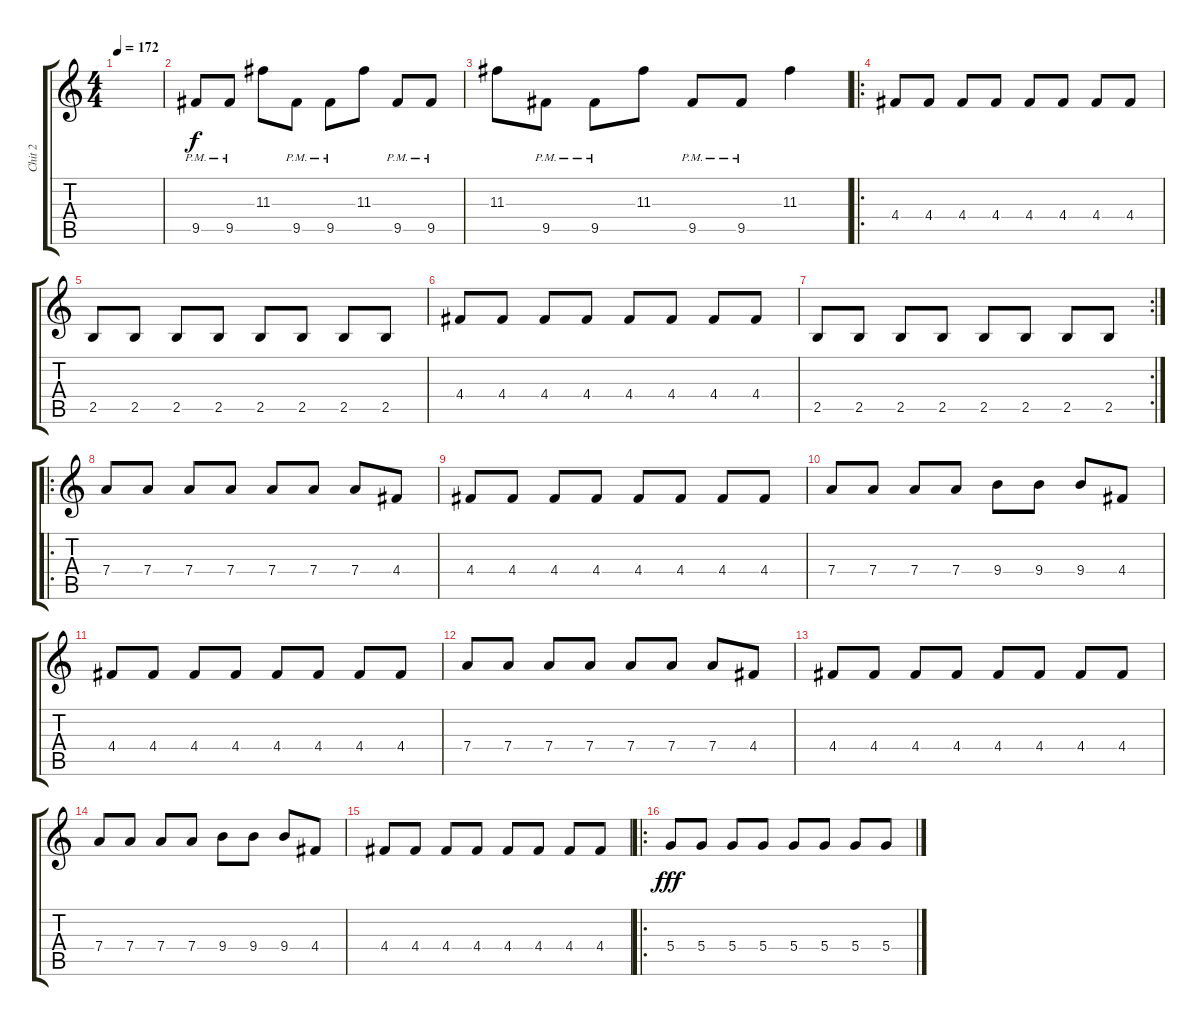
\track ("Chit 2" "Chit 2") {instrument distortionguitar}
\staff {score tabs}
\tuning (E4 B3 G3 D3 A2 E2) {hide}
\ts (4 4)
\tempo 172
\clef g2
\ks c
|
9.5{pm}.8 9.5{pm}.8 11.3.8 9.5{pm}.8 9.5{pm}.8 11.3.8 9.5{pm}.8 9.5{pm}.8 |
11.3.8 9.5{pm}.8 9.5{pm}.8 11.3.8 9.5{pm}.8 9.5{pm}.8 11.3.4 |
\ro
4.4.8 4.4.8 4.4.8 4.4.8 4.4.8 4.4.8 4.4.8 4.4.8 |
2.5.8 2.5.8 2.5.8 2.5.8 2.5.8 2.5.8 2.5.8 2.5.8 |
4.4.8 4.4.8 4.4.8 4.4.8 4.4.8 4.4.8 4.4.8 4.4.8 |
\rc 2
2.5.8 2.5.8 2.5.8 2.5.8 2.5.8 2.5.8 2.5.8 2.5.8 |
\ro
7.4.8 7.4.8 7.4.8 7.4.8 7.4.8 7.4.8 7.4.8 4.4.8 |
4.4.8 4.4.8 4.4.8 4.4.8 4.4.8 4.4.8 4.4.8 4.4.8 |
7.4.8 7.4.8 7.4.8 7.4.8 9.4.8 9.4.8 9.4.8 4.4.8 |
4.4.8 4.4.8 4.4.8 4.4.8 4.4.8 4.4.8 4.4.8 4.4.8 |
7.4.8 7.4.8 7.4.8 7.4.8 7.4.8 7.4.8 7.4.8 4.4.8 |
4.4.8 4.4.8 4.4.8 4.4.8 4.4.8 4.4.8 4.4.8 4.4.8 |
7.4.8 7.4.8 7.4.8 7.4.8 9.4.8 9.4.8 9.4.8 4.4.8 |
4.4.8 4.4.8 4.4.8 4.4.8 4.4.8 4.4.8 4.4.8 4.4.8 |
\ro
5.4.8{dy fff} 5.4.8 5.4.8 5.4.8 5.4.8 5.4.8 5.4.8 5.4.8
